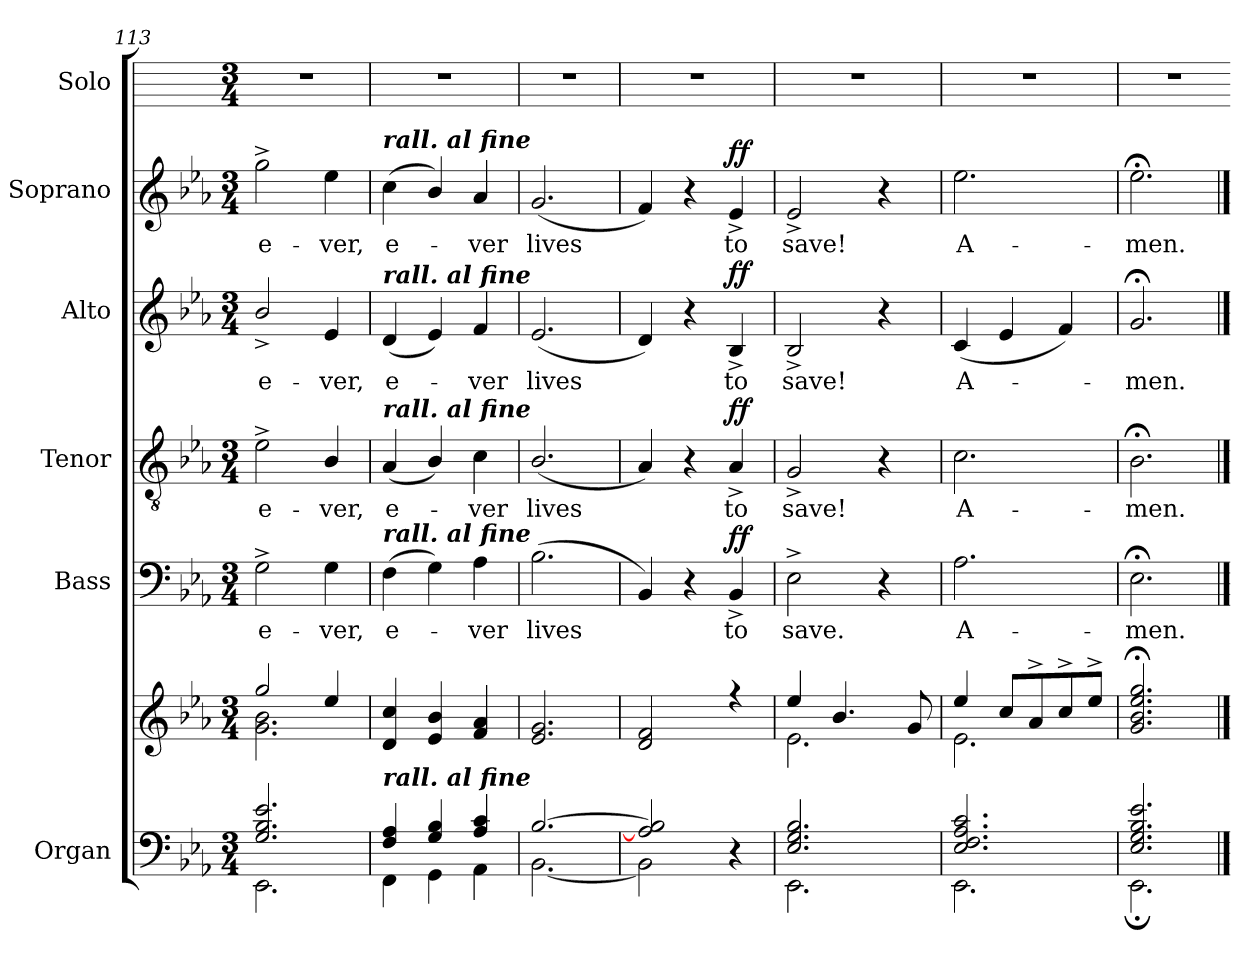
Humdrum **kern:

**kern	**kern	**kern	**text	**dynam	**kern	**text	**dynam	**kern	**text	**dynam	**kern	**text	**dynam	**kern
*part6	*part6	*part5	*part5	*part5	*part4	*part4	*part4	*part3	*part3	*part3	*part2	*part2	*part2	*part1
*staff7	*staff6	*staff5	*staff5	*staff5	*staff4	*staff4	*staff4	*staff3	*staff3	*staff3	*staff2	*staff2	*staff2	*staff1
*I"Organ	*	*I"Bass	*	*	*I"Tenor	*	*	*I"Alto	*	*	*I"Soprano	*	*	*I"Solo
*	*	*I'B	*	*	*I'T	*	*	*I'A	*	*	*I'S	*	*	*I'Solo
*clefF4	*clefG2	*clefF4	*	*	*clefGv2	*	*	*clefG2	*	*	*clefG2	*	*	*
*k[b-e-a-]	*k[b-e-a-]	*k[b-e-a-]	*	*	*k[b-e-a-]	*	*	*k[b-e-a-]	*	*	*k[b-e-a-]	*	*	*
*E-:	*E-:	*E-:	*	*	*E-:	*	*	*E-:	*	*	*E-:	*	*	*
*M3/4	*M3/4	*M3/4	*	*	*M3/4	*	*	*M3/4	*	*	*M3/4	*	*	*M3/4
=113	=113	=113	=113	=113	=113	=113	=113	=113	=113	=113	=113	=113	=113	=113
*^	*^	*	*	*	*	*	*	*	*	*	*	*	*	*
!	!	!	!	!	!LO:LY:b	!	!	!LO:LY:b	!	!	!LO:LY:b	!	!	!LO:LY:b	!	!
2.G/ 2.B-/ 2.e-/	2.EE-\	2gg/	2.g\ 2.b-\	2G^\	e-	.	2e-^	e-	.	2b-^/	e-	.	2gg^	e-	.	2.r
!	!	!	!	!	!LO:LY:b	!	!	!LO:LY:b	!	!	!LO:LY:b	!	!	!LO:LY:b	!	!
.	.	4ee-/	.	4G	-ver,	.	4B-/	-ver,	.	4e-	-ver,	.	4ee-	-ver,	.	.
=114	=114	=114	=114	=114	=114	=114	=114	=114	=114	=114	=114	=114	=114	=114	=114	=114
!	!	!	!	!	!	!	!	!	!	!	!	!	!LO:TX:a:Bi:t=rall. al fine	!	!	!
!	!	!	!	!	!	!	!	!	!	!LO:TX:a:Bi:t=rall. al fine	!	!	!	!	!	!
!	!	!	!	!	!	!	!LO:TX:a:Bi:t=rall. al fine	!	!	!	!	!	!	!	!	!
!	!	!	!	!LO:TX:a:Bi:t=rall. al fine	!	!	!	!	!	!	!	!	!	!	!	!
!	!	!LO:TX:b:Bi:t=rall. al fine	!	!	!	!	!	!	!	!	!	!	!	!	!	!
!	!	!	!	!	!LO:LY:b	!	!	!LO:LY:b	!	!	!LO:LY:b	!	!	!LO:LY:b	!	!
4F/ 4A-/	4FF\	4d 4cc	2.ryy	(>4F	e-	.	(<4A-	e-	.	(<4d	e-	.	(<4cc	e-	.	2.r
4G/ 4B-/	4GG\	4e-/ 4b-/	.	4G)	.	.	4B-/)	.	.	4e-)	.	.	4b-/)	.	.	.
!	!	!	!	!	!LO:LY:b	!	!	!LO:LY:b	!	!	!LO:LY:b	!	!	!LO:LY:b	!	!
4A-/ 4c/	4AA-\	4f 4a-	.	4A-	ver	.	4c	ver	.	4f	ver	.	4a-	ver	.	.
=115	=115	=115	=115	=115	=115	=115	=115	=115	=115	=115	=115	=115	=115	=115	=115	=115
!	!	!	!	!	!LO:LY:b	!	!	!LO:LY:b	!	!	!LO:LY:b	!	!	!LO:LY:b	!	!
[2.B-/	[2.BB-\	2.e- 2.g	2.ryy	(<2.B-	lives	.	(<2.B-/	lives	.	(<2.e-	lives	.	(<2.g	lives	.	2.r
=116	=116	=116	=116	=116	=116	=116	=116	=116	=116	=116	=116	=116	=116	=116	=116	=116
2A-/] 2B-/]	2BB-\]	2d 2f	2.ryy	4BB-)	.	.	4A-)	.	.	4d)	.	.	4f)	.	.	2.r
.	.	.	.	4r	.	.	4r	.	.	4r	.	.	4r	.	.	.
!	!	!	!	!	!LO:LY:b	!LO:DY:b	!	!LO:LY:b	!LO:DY:b	!	!LO:LY:b	!LO:DY:b	!	!LO:LY:b	!LO:DY:b	!
4ryy	4r	4r	.	4BB-^	to	ff	4A-^	to	ff	4B-^	to	ff	4e-^	to	ff	.
=117	=117	=117	=117	=117	=117	=117	=117	=117	=117	=117	=117	=117	=117	=117	=117	=117
!	!	!	!	!	!LO:LY:b	!	!	!LO:LY:b	!	!	!LO:LY:b	!	!	!LO:LY:b	!	!
2.E-/ 2.G/ 2.B-/	2.EE-\	4ee-/	2.e-\	2E-^	save.	.	2G^	save!	.	2B-^	save!	.	2e-^	save!	.	2.r
.	.	4.b-/	.	.	.	.	.	.	.	.	.	.	.	.	.	.
.	.	.	.	4r	.	.	4r	.	.	4r	.	.	4r	.	.	.
.	.	8g/	.	.	.	.	.	.	.	.	.	.	.	.	.	.
=118	=118	=118	=118	=118	=118	=118	=118	=118	=118	=118	=118	=118	=118	=118	=118	=118
!	!	!	!	!	!LO:LY:b	!	!	!LO:LY:b	!	!	!LO:LY:b	!	!	!LO:LY:b	!	!
2.E-/ 2.F/ 2.A-/ 2.c/	2.EE-\	4ee-/	2.e-\	2.A-	A-	.	2.c	A-	.	(<4c	A-	.	2.ee-	A-	.	2.r
.	.	8cc/L	.	.	.	.	.	.	.	4e-	.	.	.	.	.	.
.	.	8a-^/	.	.	.	.	.	.	.	.	.	.	.	.	.	.
.	.	8cc^/	.	.	.	.	.	.	.	4f)	.	.	.	.	.	.
.	.	8ee-^/J	.	.	.	.	.	.	.	.	.	.	.	.	.	.
=119	=119	=119	=119	=119	=119	=119	=119	=119	=119	=119	=119	=119	=119	=119	=119	=119
!	!	!	!	!	!LO:LY:b	!	!	!LO:LY:b	!	!	!LO:LY:b	!	!	!LO:LY:b	!	!
2.E-/ 2.G/ 2.B-/ 2.e-/	2.EE-;\	2.g;< 2.b-;< 2.ee-;< 2.gg;<	2.ryy	2.E-;<	-men.	.	2.B-;<	-men.	.	2.g;<	men.	.	2.ee-;<	-men.	.	2.r
*v	*v	*	*	*	*	*	*	*	*	*	*	*	*	*	*	*
*	*v	*v	*	*	*	*	*	*	*	*	*	*	*	*	*
==	==	==	=	=	==	=	=	==	=	=	==	=	=	=
*-	*-	*-	*-	*-	*-	*-	*-	*-	*-	*-	*-	*-	*-	*-
